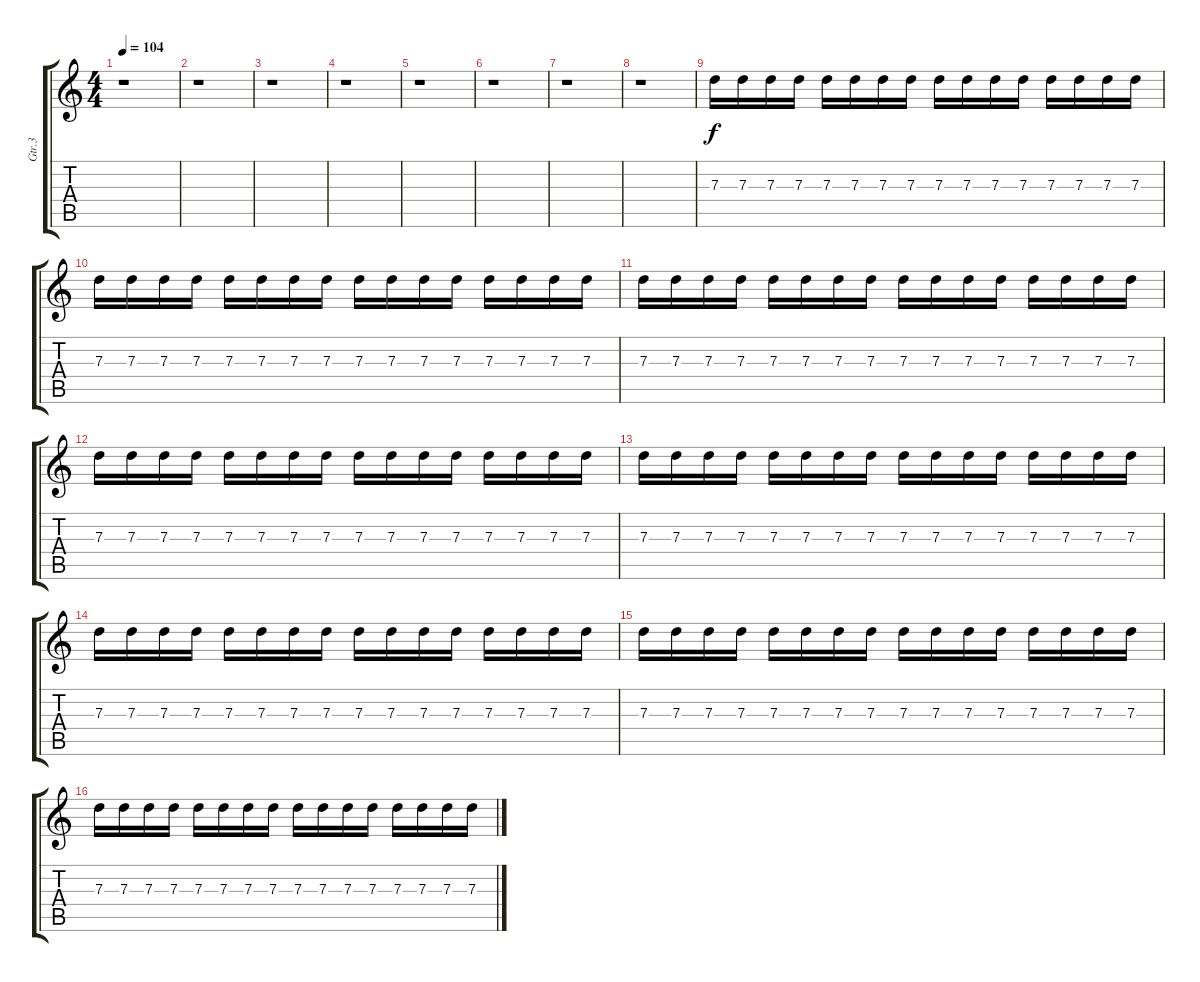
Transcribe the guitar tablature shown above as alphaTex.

\track ("Gtr.3" "Gtr.3") {instrument overdrivenguitar}
\staff {score tabs}
\tuning (E4 B3 G3 D3 A2 E2) {hide}
\ts (4 4)
\tempo 104
\clef g2
\ks c
r.1{dy f} |
r.1 |
r.1 |
r.1 |
r.1 |
r.1 |
r.1 |
r.1 |
7.3.16 7.3.16 7.3.16 7.3.16 7.3.16 7.3.16 7.3.16 7.3.16 7.3.16 7.3.16 7.3.16 7.3.16 7.3.16 7.3.16 7.3.16 7.3.16 |
7.3.16 7.3.16 7.3.16 7.3.16 7.3.16 7.3.16 7.3.16 7.3.16 7.3.16 7.3.16 7.3.16 7.3.16 7.3.16 7.3.16 7.3.16 7.3.16 |
7.3.16 7.3.16 7.3.16 7.3.16 7.3.16 7.3.16 7.3.16 7.3.16 7.3.16 7.3.16 7.3.16 7.3.16 7.3.16 7.3.16 7.3.16 7.3.16 |
7.3.16 7.3.16 7.3.16 7.3.16 7.3.16 7.3.16 7.3.16 7.3.16 7.3.16 7.3.16 7.3.16 7.3.16 7.3.16 7.3.16 7.3.16 7.3.16 |
7.3.16 7.3.16 7.3.16 7.3.16 7.3.16 7.3.16 7.3.16 7.3.16 7.3.16 7.3.16 7.3.16 7.3.16 7.3.16 7.3.16 7.3.16 7.3.16 |
7.3.16 7.3.16 7.3.16 7.3.16 7.3.16 7.3.16 7.3.16 7.3.16 7.3.16 7.3.16 7.3.16 7.3.16 7.3.16 7.3.16 7.3.16 7.3.16 |
7.3.16 7.3.16 7.3.16 7.3.16 7.3.16 7.3.16 7.3.16 7.3.16 7.3.16 7.3.16 7.3.16 7.3.16 7.3.16 7.3.16 7.3.16 7.3.16 |
7.3.16 7.3.16 7.3.16 7.3.16 7.3.16 7.3.16 7.3.16 7.3.16 7.3.16 7.3.16 7.3.16 7.3.16 7.3.16 7.3.16 7.3.16 7.3.16
